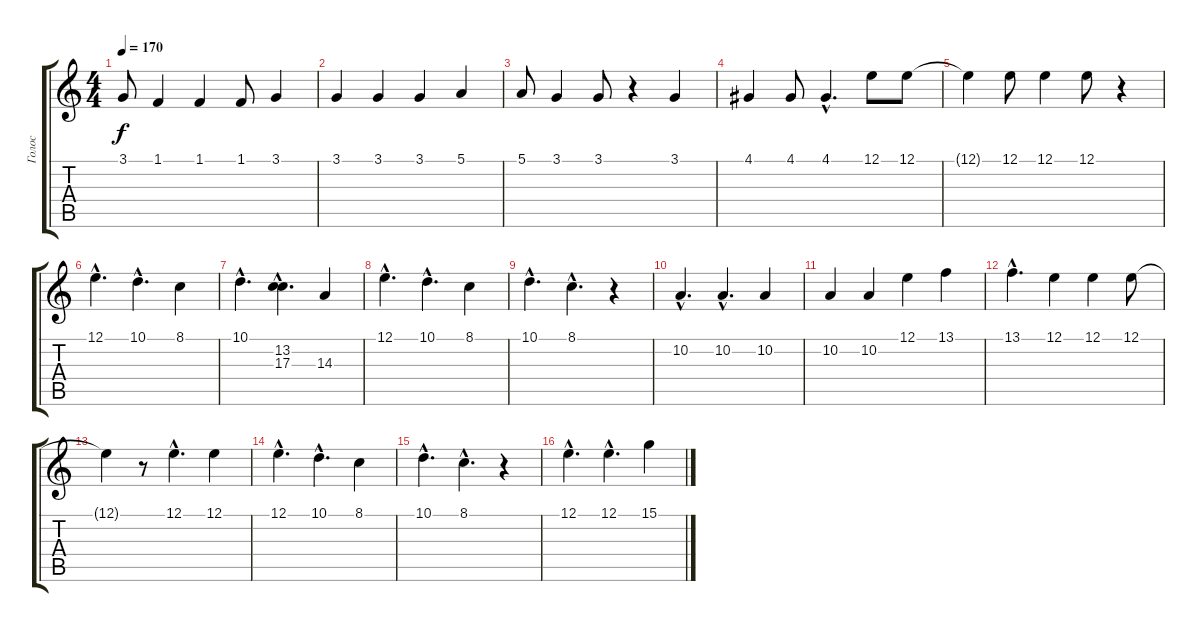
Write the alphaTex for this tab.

\track ("Голос" "Голос") {instrument clavinet}
\staff {score tabs}
\tuning (E4 B3 G3 D3 A2 E2) {hide}
\ts (4 4)
\tempo 170
\clef g2
\ks c
3.1.8{dy f} 1.1.4 1.1.4 1.1.8 3.1.4 |
3.1.4 3.1.4 3.1.4 5.1.4 |
5.1.8 3.1.4 3.1.8 r.4 3.1.4 |
4.1.4 4.1.8 4.1{hac}.4{d} 12.1.8 12.1.8 |
12.1{t}.4 12.1.8 12.1.4 12.1.8 r.4 |
12.1{hac}.4{d} 10.1{hac}.4{d} 8.1.4 |
10.1{hac}.4{d} (13.2 17.3{hac}).4{d} 14.3.4 |
12.1{hac}.4{d} 10.1{hac}.4{d} 8.1.4 |
10.1{hac}.4{d} 8.1{hac}.4{d} r.4 |
10.2{hac}.4{d} 10.2{hac}.4{d} 10.2.4 |
10.2.4 10.2.4 12.1.4 13.1.4 |
13.1{hac}.4{d} 12.1.4 12.1.4 12.1.8 |
12.1{t}.4 r.8 12.1{hac}.4{d} 12.1.4 |
12.1{hac}.4{d} 10.1{hac}.4{d} 8.1.4 |
10.1{hac}.4{d} 8.1{hac}.4{d} r.4 |
12.1{hac}.4{d} 12.1{hac}.4{d} 15.1.4
